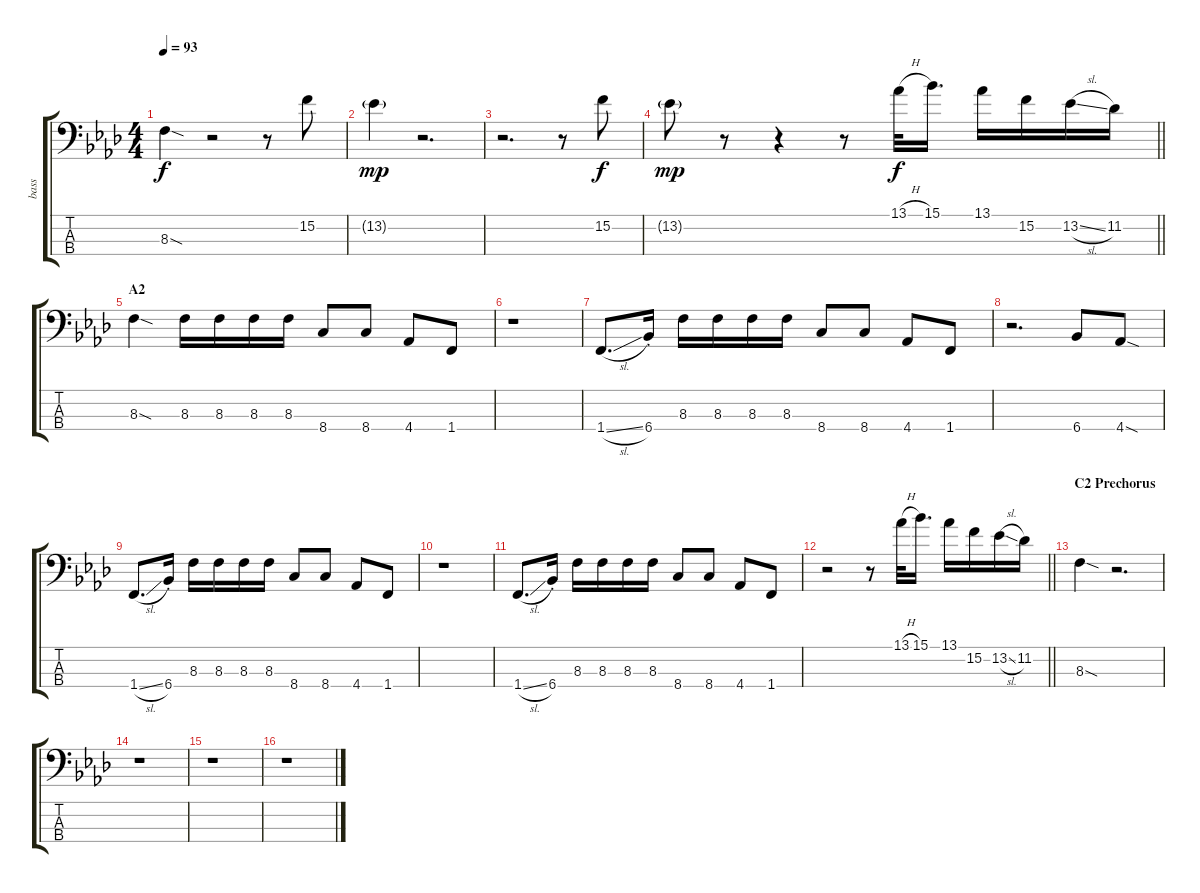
\track ("bass" "bass") {instrument electricbassfinger}
\staff {score tabs}
\tuning (G2 D2 A1 E1) {hide}
\ts (4 4)
\tempo 93
\clef f4
\ks fminor
8.3{sod}.4{dy f} r.2 r.8 15.2.8 |
13.2{g}.4{dy mp} r.2{d} |
r.2{d} r.8 15.2.8{dy f} |
\barLineRight lightlight
13.2{g}.8{dy mp} r.8 r.4 r.8 13.1{h}.32{dy f} 15.1.16{d} 13.1.16 15.2.16 13.2{sl}.16 11.2.16 |
\section ("" "A2")
8.3{sod}.4 8.3.16 8.3.16 8.3.16 8.3.16 8.4.8 8.4.8 4.4.8 1.4.8 |
r.1 |
1.4{sl}.8{d} 6.4{st}.16 8.3.16 8.3.16 8.3.16 8.3.16 8.4.8 8.4.8 4.4.8 1.4.8 |
r.2{d} 6.4.8 4.4{sod}.8 |
1.4{sl}.8{d} 6.4{st}.16 8.3.16 8.3.16 8.3.16 8.3.16 8.4.8 8.4.8 4.4.8 1.4.8 |
r.1 |
1.4{sl}.8{d} 6.4{st}.16 8.3.16 8.3.16 8.3.16 8.3.16 8.4.8 8.4.8 4.4.8 1.4.8 |
\barLineRight lightlight
r.2 r.8 13.1{h}.32 15.1.16{d} 13.1.16 15.2.16 13.2{sl}.16 11.2.16 |
\section ("" "C2 Prechorus")
8.3{sod}.4 r.2{d} |
r.1 |
r.1 |
r.1
